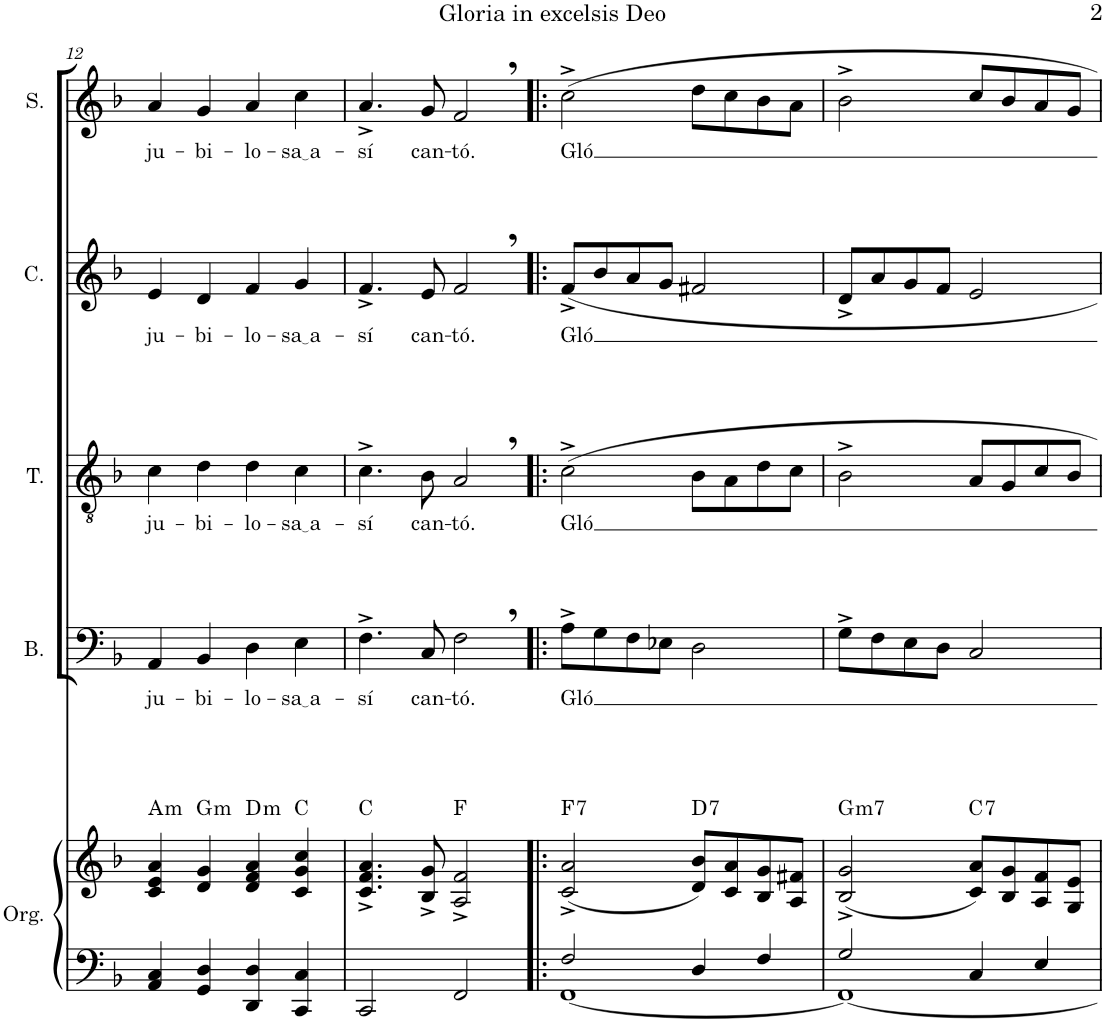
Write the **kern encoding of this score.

**kern	**kern	**harte	**kern	**text	**kern	**text	**kern	**text	**kern	**text
*part5	*part5	*part5	*part4	*part4	*part3	*part3	*part2	*part2	*part1	*part1
*staff6	*staff5	*	*staff4	*staff4	*staff3	*staff3	*staff2	*staff2	*staff1	*staff1
*I"Órgano	*	*	*I"Bajo	*	*I"Tenor	*	*I"Contralto	*	*I"Soprano	*
*	*	*	*I'B.	*	*I'T.	*	*I'C.	*	*I'S.	*
!!LO:PB:g=z
*clefF4	*clefG2	*	*clefF4	*	*clefGv2	*	*clefG2	*	*clefG2	*
*k[b-]	*k[b-]	*	*k[b-]	*	*k[b-]	*	*k[b-]	*	*k[b-]	*
*M4/4	*M4/4	*	*M4/4	*	*M4/4	*	*M4/4	*	*M4/4	*
*met(c)	*met(c)	*	*met(c)	*	*met(c)	*	*met(c)	*	*met(c)	*
=12	=12	=12	=12	=12	=12	=12	=12	=12	=12	=12
!	!	!LO:H:kt=m	!	!LO:LY:b	!	!LO:LY:b	!	!LO:LY:b	!	!LO:LY:b
4AA/ 4C/	4c/ 4e/ 4a/	A:min	4AA/	ju-	4c\	ju-	4e/	ju-	4a/	ju-
!	!	!LO:H:kt=m	!	!LO:LY:b	!	!LO:LY:b	!	!LO:LY:b	!	!LO:LY:b
4GG/ 4D/	4d/ 4g/	G:min	4BB-/	-bi-	4d\	-bi-	4d/	-bi-	4g/	-bi-
!	!	!LO:H:kt=m	!	!LO:LY:b	!	!LO:LY:b	!	!LO:LY:b	!	!LO:LY:b
4DD/ 4D/	4d/ 4f/ 4a/	D:min	4D\	-lo-	4d\	-lo-	4f/	-lo-	4a/	-lo-
!	!	!	!	!LO:LY:b	!	!LO:LY:b	!	!LO:LY:b	!	!LO:LY:b
4CC/ 4C/	4c/ 4g/ 4cc/	C:maj	4E\	sa a	4c\	sa a	4g/	sa a	4cc\	sa a
=13	=13	=13	=13	=13	=13	=13	=13	=13	=13	=13
!	!	!	!	!LO:LY:b	!	!LO:LY:b	!	!LO:LY:b	!	!LO:LY:b
2CC/	4.c/^ 4.f/^ 4.a/^	C:maj	4.F^\	-sí	4.c^\	-sí	4.f^/	-sí	4.a^/	-sí
!	!	!	!	!LO:LY:b	!	!LO:LY:b	!	!LO:LY:b	!	!LO:LY:b
.	8B-/^ 8g/^	.	8C/	can-	8B-\	can-	8e/	can-	8g/	can-
!	!	!	!	!LO:LY:b	!	!LO:LY:b	!	!LO:LY:b	!	!LO:LY:b
2FF/	2A/^ 2f/^	F:maj	2F,\	-tó.	2A,/	-tó.	2f,/	-tó.	2f,/	-tó.
=14!|:	=14!|:	=14!|:	=14!|:	=14!|:	=14!|:	=14!|:	=14!|:	=14!|:	=14!|:	=14!|:
*^	*	*	*	*	*	*	*	*	*	*
!	!	!	!LO:H:kt=7	!	!LO:LY:b	!	!LO:LY:b	!	!LO:LY:b	!	!LO:LY:b
2F/	[1FF	(2c/^ 2a/^	F:7	8A^\L	Gló	2c^\	Gló	8f^/L	Gló	2cc^\	Gló
.	.	.	.	8G\	.	.	.	8b-/	.	.	.
.	.	.	.	8F\	.	.	.	8a/	.	.	.
.	.	.	.	8E-X\J	.	.	.	8g/J	.	.	.
!	!	!	!LO:H:kt=7	!	!	!	!	!	!	!	!
4D/	.	8d/ 8b-/L)	D:7	2D\	.	8B-\L	.	2f#X/	.	8dd\L	.
.	.	8c/ 8a/	.	.	.	8A\	.	.	.	8cc\	.
4F/	.	8B-/ 8g/	.	.	.	8d\	.	.	.	8b-\	.
.	.	8A/ 8f#X/J	.	.	.	8c\J	.	.	.	8a\J	.
=15	=15	=15	=15	=15	=15	=15	=15	=15	=15	=15	=15
!	!	!	!LO:H:kt=m7	!	!	!	!	!	!	!	!
2G/	1FF_	(2B-/^ 2g/^	G:min7	8G^\L	.	2B-^\	.	8d^/L	.	2b-^\	.
.	.	.	.	8F\	.	.	.	8a/	.	.	.
.	.	.	.	8E\	.	.	.	8g/	.	.	.
.	.	.	.	8D\J	.	.	.	8f/J	.	.	.
!	!	!	!LO:H:kt=7	!	!	!	!	!	!	!	!
4C/	.	8c/ 8a/L)	C:7	2C/	.	8A/L	.	2e/	.	8cc/L	.
.	.	8B-/ 8g/	.	.	.	8G/	.	.	.	8b-/	.
4E/	.	8A/ 8f/	.	.	.	8c/	.	.	.	8a/	.
.	.	8G/ 8e/J	.	.	.	8B-/J	.	.	.	8g/J	.
*v	*v	*	*	*	*	*	*	*	*	*	*
=	=	=	=	=	=	=	=	=	=	=
*-	*-	*-	*-	*-	*-	*-	*-	*-	*-	*-
